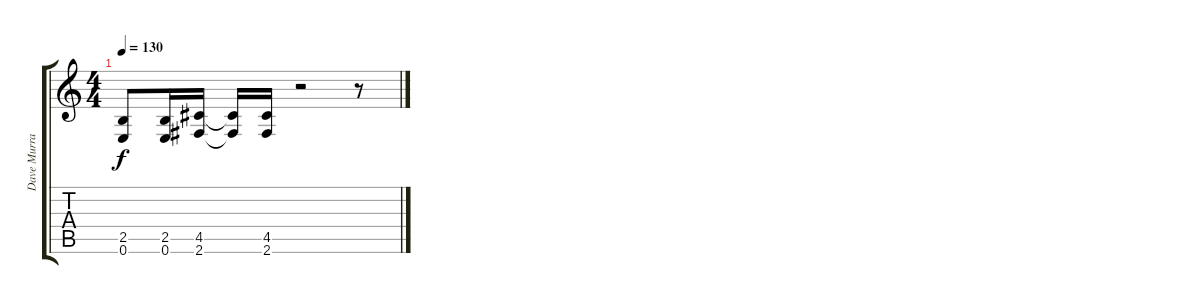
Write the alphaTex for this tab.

\track ("Dave Murray - Rhytm" "Dave Murra") {instrument distortionguitar}
\staff {score tabs}
\tuning (E4 B3 G3 D3 A2 E2) {hide}
\ts (4 4)
\tempo 130
\clef g2
\ks c
(2.5 0.6).8{dy f} (2.5 0.6).16 (4.5 2.6).16 (4.5{t} 2.6{t}).16 (4.5 2.6).16 r.2 r.8
